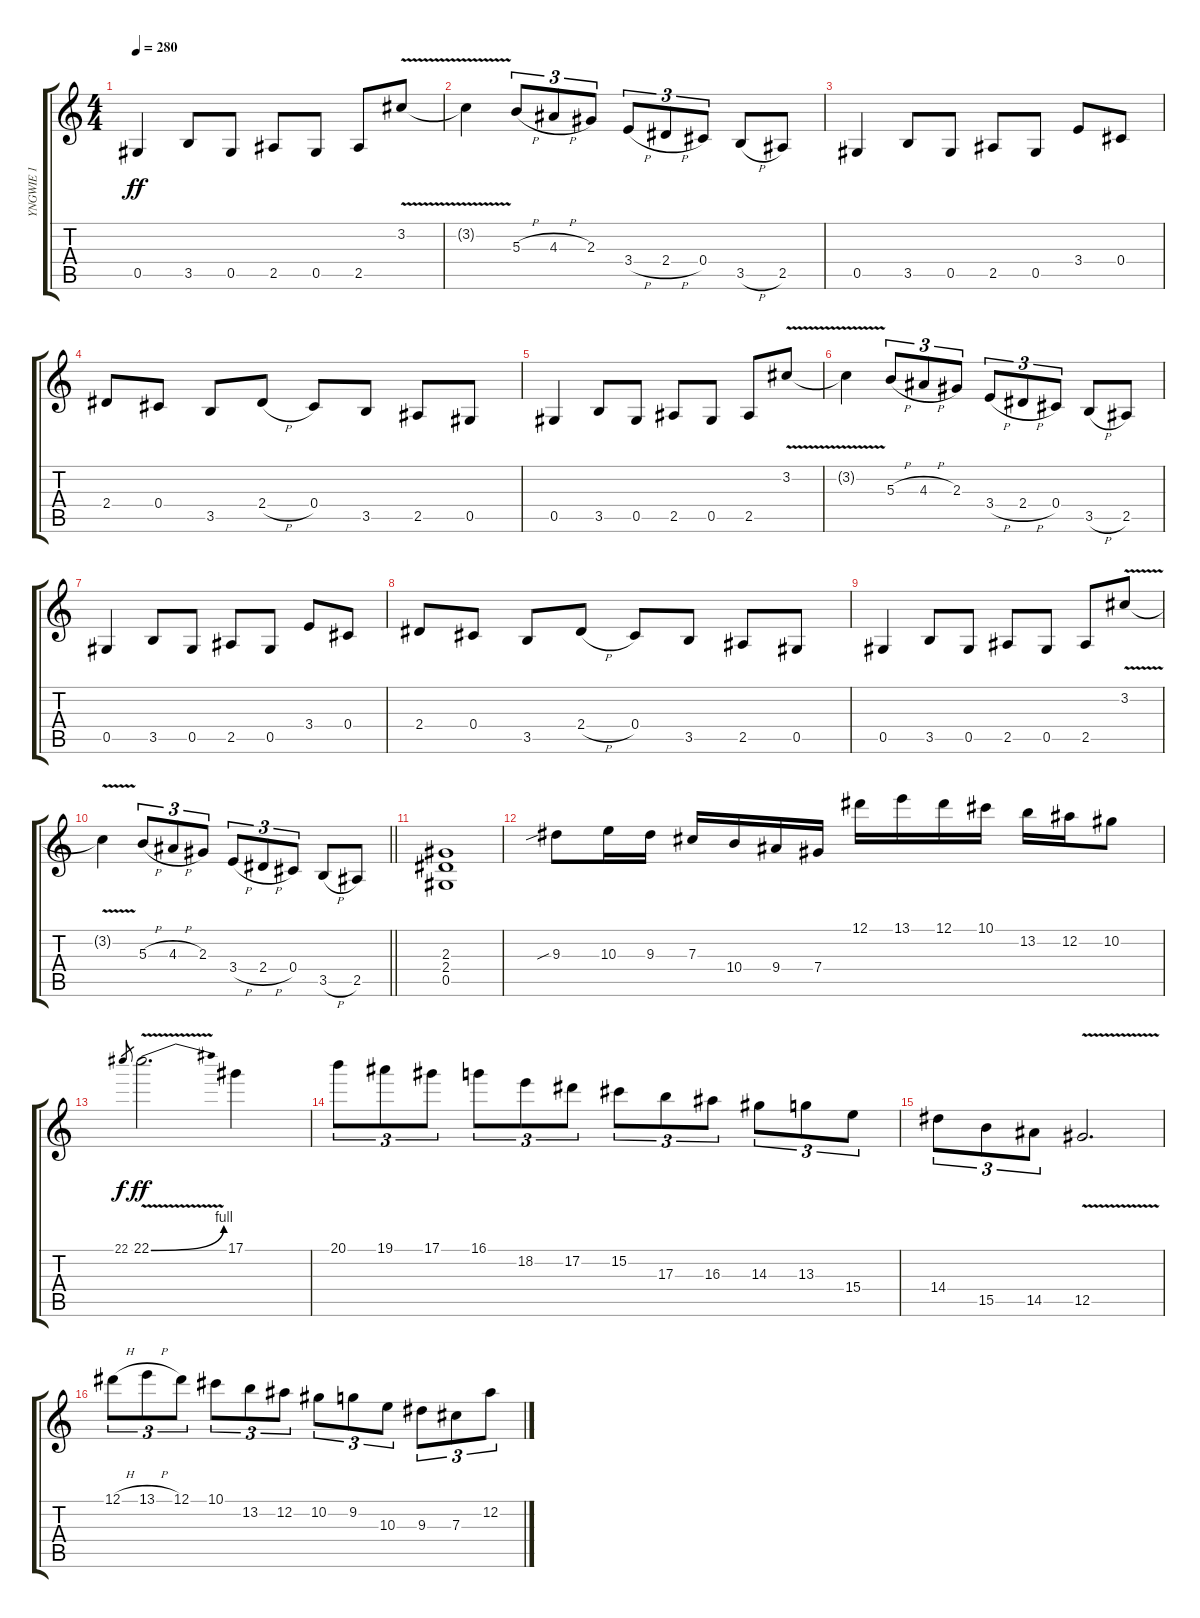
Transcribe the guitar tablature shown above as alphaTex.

\track ("YNGWIE 1" "YNGWIE 1") {instrument distortionguitar}
\staff {score tabs}
\tuning (Eb4 Bb3 Gb3 Db3 Ab2 Eb2) {hide}
\ts (4 4)
\tempo 280
\clef g2
\ks c
0.5.4{dy ff} 3.5.8 0.5.8 2.5.8 0.5.8 2.5.8 3.2{v}.8 |
3.2{t}.4 5.3{h}.8{tu (3 2)} 4.3{h}.8{tu (3 2)} 2.3.8{tu (3 2)} 3.4{h}.8{tu (3 2)} 2.4{h}.8{tu (3 2)} 0.4.8{tu (3 2)} 3.5{h}.8 2.5.8 |
0.5.4 3.5.8 0.5.8 2.5.8 0.5.8 3.4.8 0.4.8 |
2.4.8 0.4.8 3.5.8 2.4{h}.8 0.4.8 3.5.8 2.5.8 0.5.8 |
0.5.4 3.5.8 0.5.8 2.5.8 0.5.8 2.5.8 3.2{v}.8 |
3.2{t}.4 5.3{h}.8{tu (3 2)} 4.3{h}.8{tu (3 2)} 2.3.8{tu (3 2)} 3.4{h}.8{tu (3 2)} 2.4{h}.8{tu (3 2)} 0.4.8{tu (3 2)} 3.5{h}.8 2.5.8 |
0.5.4 3.5.8 0.5.8 2.5.8 0.5.8 3.4.8 0.4.8 |
2.4.8 0.4.8 3.5.8 2.4{h}.8 0.4.8 3.5.8 2.5.8 0.5.8 |
0.5.4 3.5.8 0.5.8 2.5.8 0.5.8 2.5.8 3.2{v}.8 |
\barLineRight lightlight
3.2{t}.4 5.3{h}.8{tu (3 2)} 4.3{h}.8{tu (3 2)} 2.3.8{tu (3 2)} 3.4{h}.8{tu (3 2)} 2.4{h}.8{tu (3 2)} 0.4.8{tu (3 2)} 3.5{h}.8 2.5.8 |
(2.3 2.4 0.5).1 |
9.3{sib}.8{volume 16 balance 16 instrument overdrivenguitar} 10.3.16 9.3.16 7.3.16 10.4.16 9.4.16 7.4.16 12.1.16 13.1.16 12.1.16 10.1.16 13.2.16 12.2.16 10.2.8 |
22.1.8{gr dy f} 22.1{be (bend 0 0 60 4) v}.2{d dy ff} 17.1.4 |
20.1.8{tu (3 2)} 19.1.8{tu (3 2)} 17.1.8{tu (3 2)} 16.1.8{tu (3 2)} 18.2.8{tu (3 2)} 17.2.8{tu (3 2)} 15.2.8{tu (3 2)} 17.3.8{tu (3 2)} 16.3.8{tu (3 2)} 14.3.8{tu (3 2)} 13.3.8{tu (3 2)} 15.4.8{tu (3 2)} |
14.4.8{tu (3 2)} 15.5.8{tu (3 2)} 14.5.8{tu (3 2)} 12.5{v}.2{d} |
12.1{h}.8{tu (3 2)} 13.1{h}.8{tu (3 2)} 12.1.8{tu (3 2)} 10.1.8{tu (3 2)} 13.2.8{tu (3 2)} 12.2.8{tu (3 2)} 10.2.8{tu (3 2)} 9.2.8{tu (3 2)} 10.3.8{tu (3 2)} 9.3.8{tu (3 2)} 7.3.8{tu (3 2)} 12.2{h}.8{tu (3 2)}
